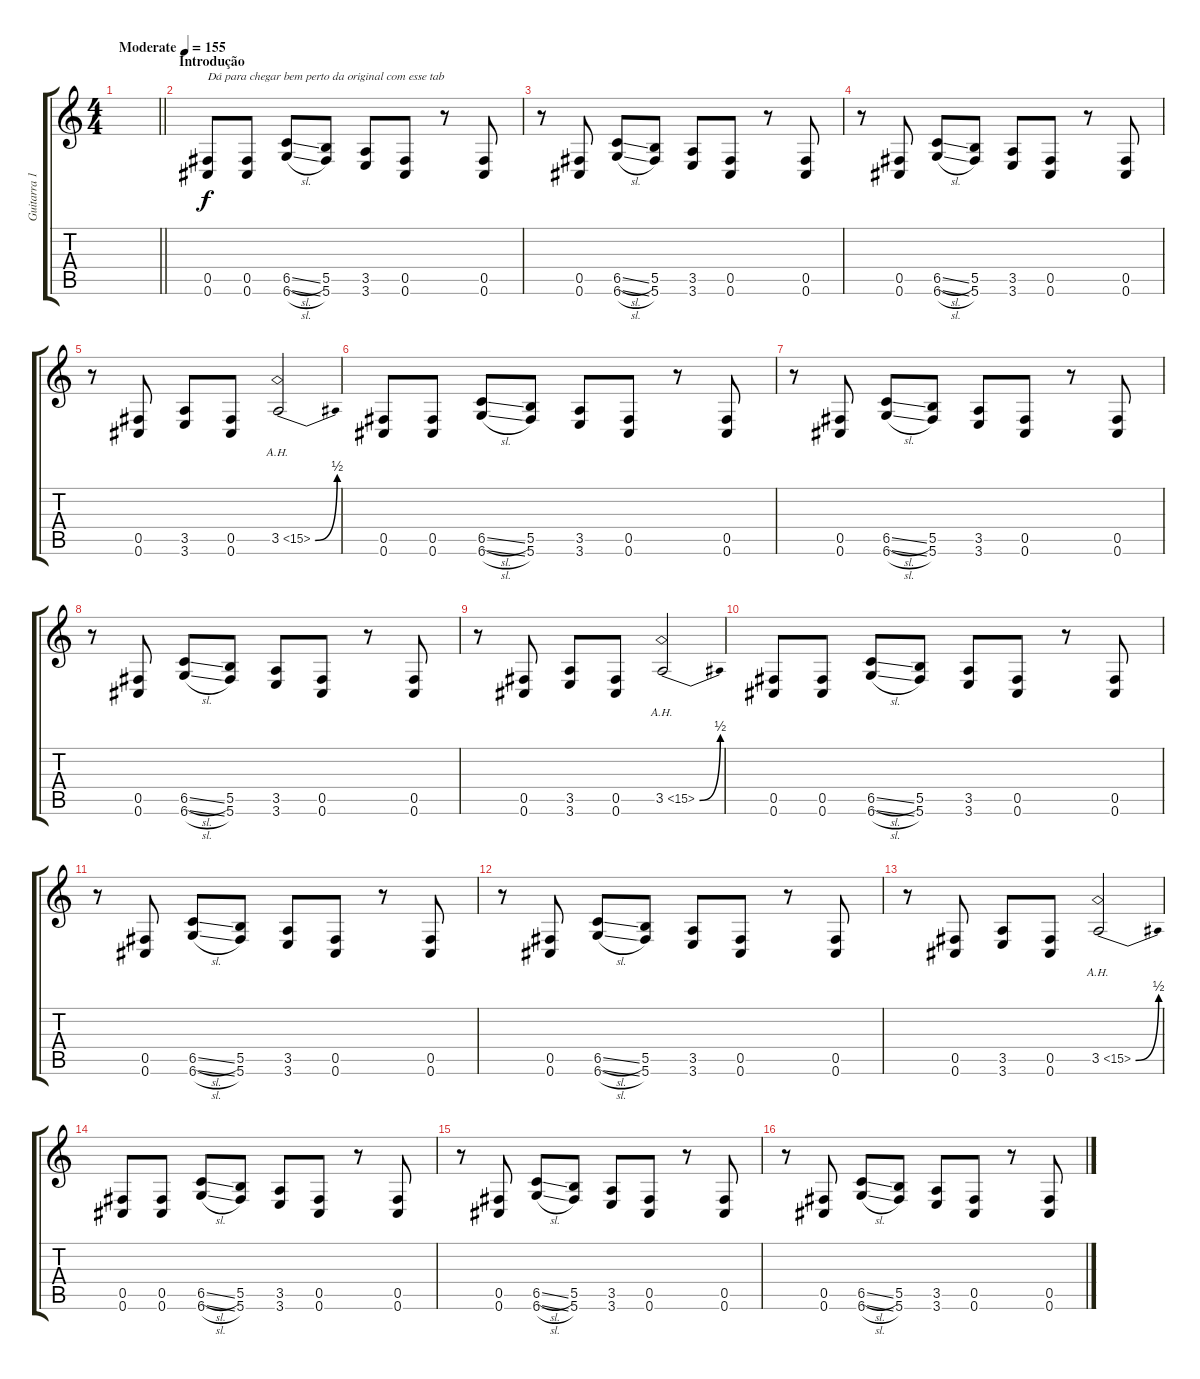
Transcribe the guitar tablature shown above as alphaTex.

\track ("Guitarra 1 -Zakk Wylde" "Guitarra 1") {instrument distortionguitar}
\staff {score tabs}
\tuning (Db4 Ab3 E3 B2 Gb2 Db2) {hide}
\ts (4 4)
\tempo (155 "Moderate")
\clef g2
\barLineRight lightlight
\ks c
|
\section ("" "Introdução")
(0.5 0.6).8{txt "Dá para chegar bem perto da original com esse tab"} (0.5 0.6).8 (6.5{sl} 6.6{sl}).8 (5.5 5.6).8 (3.5 3.6).8 (0.5 0.6).8 r.8 (0.5 0.6).8 |
r.8 (0.5 0.6).8 (6.5{sl} 6.6{sl}).8 (5.5 5.6).8 (3.5 3.6).8 (0.5 0.6).8 r.8 (0.5 0.6).8 |
r.8 (0.5 0.6).8 (6.5{sl} 6.6{sl}).8 (5.5 5.6).8 (3.5 3.6).8 (0.5 0.6).8 r.8 (0.5 0.6).8 |
r.8 (0.5 0.6).8 (3.5 3.6).8 (0.5 0.6).8 3.5{be (bend 0 0 60 2) ah 12}.2 |
(0.5 0.6).8 (0.5 0.6).8 (6.5{sl} 6.6{sl}).8 (5.5 5.6).8 (3.5 3.6).8 (0.5 0.6).8 r.8 (0.5 0.6).8 |
r.8 (0.5 0.6).8 (6.5{sl} 6.6{sl}).8 (5.5 5.6).8 (3.5 3.6).8 (0.5 0.6).8 r.8 (0.5 0.6).8 |
r.8 (0.5 0.6).8 (6.5{sl} 6.6{sl}).8 (5.5 5.6).8 (3.5 3.6).8 (0.5 0.6).8 r.8 (0.5 0.6).8 |
r.8 (0.5 0.6).8 (3.5 3.6).8 (0.5 0.6).8 3.5{be (bend 0 0 60 2) ah 12}.2 |
(0.5 0.6).8 (0.5 0.6).8 (6.5{sl} 6.6{sl}).8 (5.5 5.6).8 (3.5 3.6).8 (0.5 0.6).8 r.8 (0.5 0.6).8 |
r.8 (0.5 0.6).8 (6.5{sl} 6.6{sl}).8 (5.5 5.6).8 (3.5 3.6).8 (0.5 0.6).8 r.8 (0.5 0.6).8 |
r.8 (0.5 0.6).8 (6.5{sl} 6.6{sl}).8 (5.5 5.6).8 (3.5 3.6).8 (0.5 0.6).8 r.8 (0.5 0.6).8 |
r.8 (0.5 0.6).8 (3.5 3.6).8 (0.5 0.6).8 3.5{be (bend 0 0 60 2) ah 12}.2 |
(0.5 0.6).8 (0.5 0.6).8 (6.5{sl} 6.6{sl}).8 (5.5 5.6).8 (3.5 3.6).8 (0.5 0.6).8 r.8 (0.5 0.6).8 |
r.8 (0.5 0.6).8 (6.5{sl} 6.6{sl}).8 (5.5 5.6).8 (3.5 3.6).8 (0.5 0.6).8 r.8 (0.5 0.6).8 |
r.8 (0.5 0.6).8 (6.5{sl} 6.6{sl}).8 (5.5 5.6).8 (3.5 3.6).8 (0.5 0.6).8 r.8 (0.5 0.6).8
